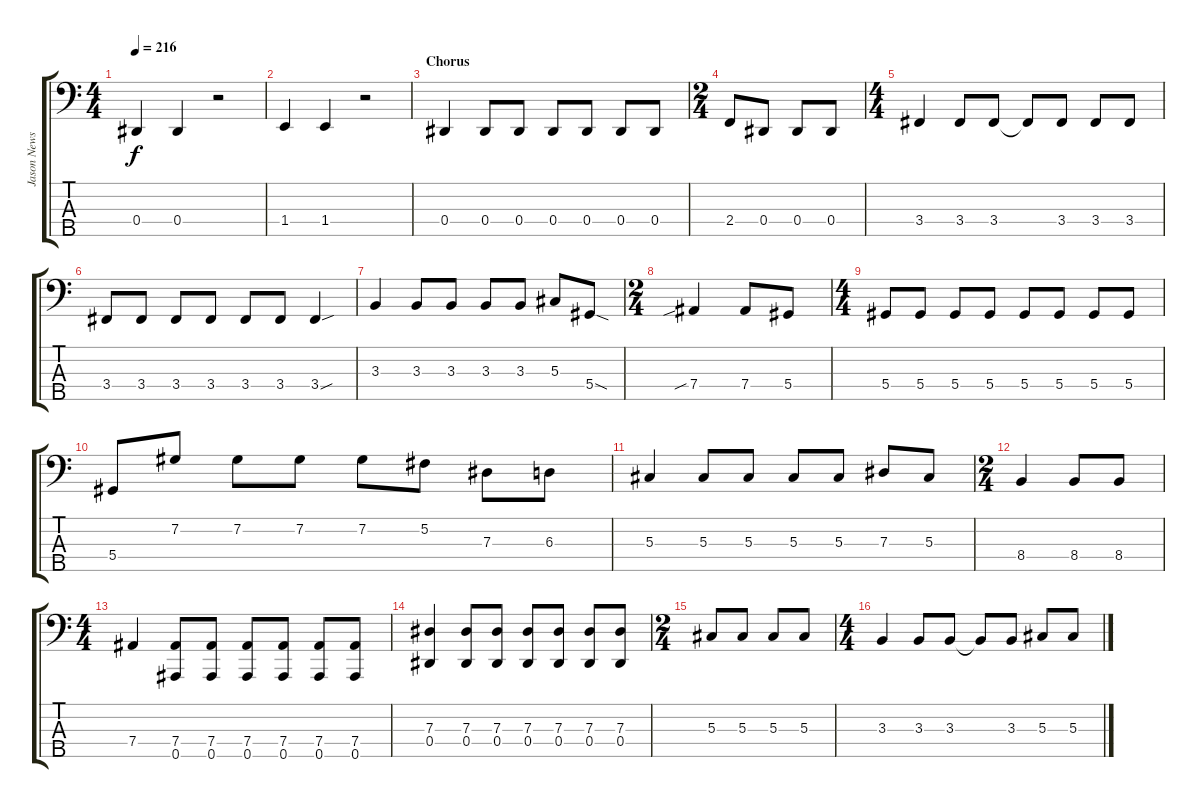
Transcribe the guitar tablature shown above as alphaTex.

\track ("Jason Newstead (Bass)" "Jason News") {instrument electricbasspick}
\staff {score tabs}
\tuning (Gb2 Db2 Ab1 Eb1 Bb0) {hide}
\ts (4 4)
\tempo 216
\clef f4
\ks c
0.4.4{dy f} 0.4.4 r.2 |
1.4.4 1.4.4 r.2 |
\section ("" "Chorus")
0.4.4 0.4.8 0.4.8 0.4.8 0.4.8 0.4.8 0.4.8 |
\ts (2 4)
2.4.8 0.4.8 0.4.8 0.4.8 |
\ts (4 4)
3.4.4 3.4.8 3.4.8 3.4{t}.8 3.4.8 3.4.8 3.4.8 |
3.4.8 3.4.8 3.4.8 3.4.8 3.4.8 3.4.8 3.4{sou}.4 |
3.3.4 3.3.8 3.3.8 3.3.8 3.3.8 5.3.8 5.4{sod}.8 |
\ts (2 4)
7.4{sib}.4 7.4.8 5.4.8 |
\ts (4 4)
5.4.8 5.4.8 5.4.8 5.4.8 5.4.8 5.4.8 5.4.8 5.4.8 |
5.4.8 7.2.8 7.2.8 7.2.8 7.2.8 5.2.8 7.3.8 6.3.8 |
5.3.4 5.3.8 5.3.8 5.3.8 5.3.8 7.3.8 5.3.8 |
\ts (2 4)
8.4.4 8.4.8 8.4.8 |
\ts (4 4)
7.4.4 (7.4 0.5).8 (7.4 0.5).8 (7.4 0.5).8 (7.4 0.5).8 (7.4 0.5).8 (7.4 0.5).8 |
(7.3 0.4).4 (7.3 0.4).8 (7.3 0.4).8 (7.3 0.4).8 (7.3 0.4).8 (7.3 0.4).8 (7.3 0.4).8 |
\ts (2 4)
5.3.8 5.3.8 5.3.8 5.3.8 |
\ts (4 4)
3.3.4 3.3.8 3.3.8 3.3{t}.8 3.3.8 5.3.8 5.3.8
